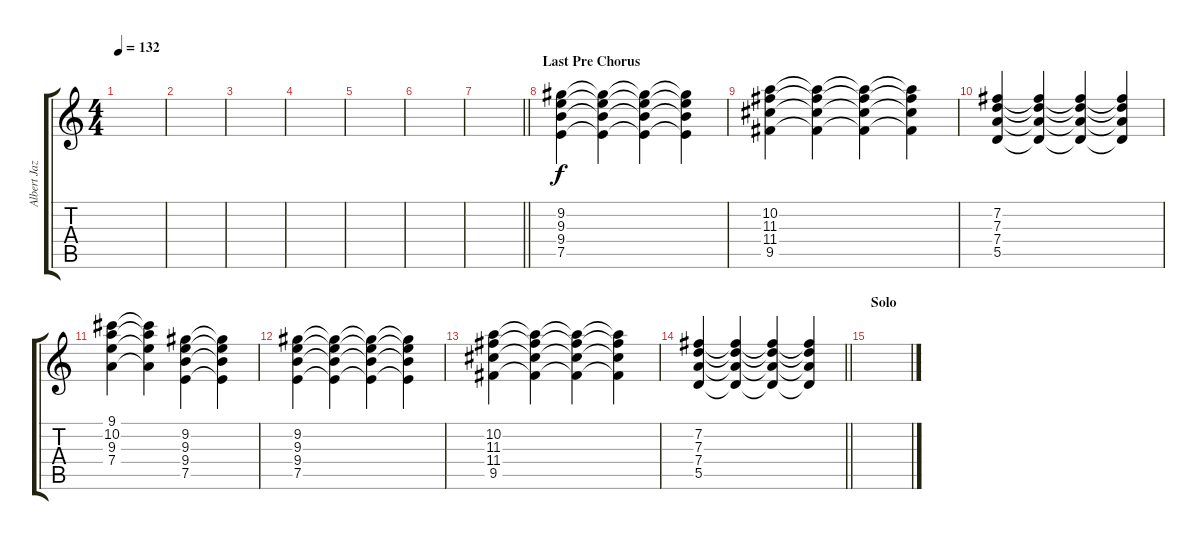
\track ("Albert Jazz" "Albert Jaz") {instrument electricguitarjazz}
\staff {score tabs}
\tuning (E4 B3 G3 D3 A2 E2) {hide}
\ts (4 4)
\tempo 132
\clef g2
\ks c
|
|
|
|
|
|
\barLineRight lightlight
|
\section ("" "Last Pre Chorus")
(9.2 9.3 9.4 7.5).4 (9.2{t} 9.3{t} 9.4{t} 7.5{t}).4 (9.2{t} 9.3{t} 9.4{t} 7.5{t}).4 (9.2{t} 9.3{t} 9.4{t} 7.5{t}).4 |
(10.2 11.3 11.4 9.5).4 (10.2{t} 11.3{t} 11.4{t} 9.5{t}).4 (10.2{t} 11.3{t} 11.4{t} 9.5{t}).4 (10.2{t} 11.3{t} 11.4{t} 9.5{t}).4 |
(7.2 7.3 7.4 5.5).4 (7.2{t} 7.3{t} 7.4{t} 5.5{t}).4 (7.2{t} 7.3{t} 7.4{t} 5.5{t}).4 (7.2{t} 7.3{t} 7.4{t} 5.5{t}).4 |
(9.1 10.2 9.3 7.4).4 (9.1{t} 10.2{t} 9.3{t} 7.4{t}).4 (9.2 9.3 9.4 7.5).4 (9.2{t} 9.3{t} 9.4{t} 7.5{t}).4 |
(9.2 9.3 9.4 7.5).4 (9.2{t} 9.3{t} 9.4{t} 7.5{t}).4 (9.2{t} 9.3{t} 9.4{t} 7.5{t}).4 (9.2{t} 9.3{t} 9.4{t} 7.5{t}).4 |
(10.2 11.3 11.4 9.5).4 (10.2{t} 11.3{t} 11.4{t} 9.5{t}).4 (10.2{t} 11.3{t} 11.4{t} 9.5{t}).4 (10.2{t} 11.3{t} 11.4{t} 9.5{t}).4 |
\barLineRight lightlight
(7.2 7.3 7.4 5.5).4 (7.2{t} 7.3{t} 7.4{t} 5.5{t}).4 (7.2{t} 7.3{t} 7.4{t} 5.5{t}).4 (7.2{t} 7.3{t} 7.4{t} 5.5{t}).4 |
\section ("" "Solo")
